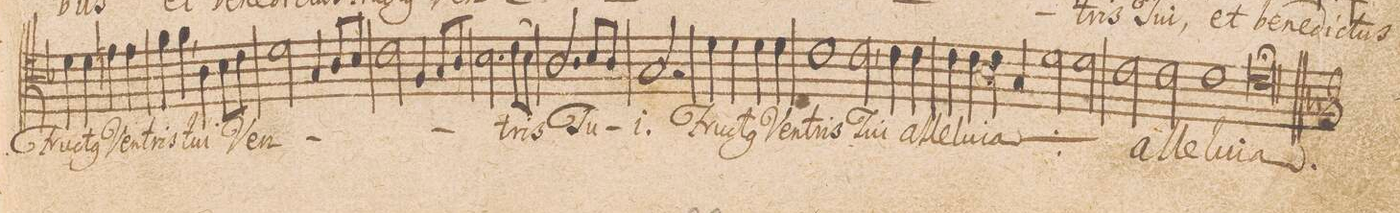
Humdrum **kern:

**kern	**text
*I"TENOR.	*
*clefC4	*
*k[b-]	*
*met(C|)	*
*M2/1	*
4d\	Fru-
4d\	-ct(us)
4en\	Ven-
4e\	.
=19-	=19-
4f\	-tris
4f,\	tu-
4A\	-i
8B-\L	.
8c\J	Ven-
2d\	.
4G/	.
8A/L	.
8B-/J	.
=20-	=20-
2c\	.
4F/	.
8G/L	.
8A/J	.
2.B-\	.
(>8c\L	tris
8B-\J)	.
=21-	=21-
2.A/	Tu-
8B-/L	.
8A/J	.
2G/	-i.
2rF	.
=22-	=22-
4d\	Fru-
4d\	-ct(us)
4d\	Ven-
4d\	-tris
1c	Tu-
=23-	=23-
2c,\	-i
4c\	al-
4c\	-le-
4c\	-lu-
4c\	-ia
*	*ij
4c\	al-
4G/	-le-
=24-	=24-
2d\	-lu-
2d\	-ia
*	*Xij
2c\	al-
2c\	-le-
=25-	=25-
1c	-lu-
0c;>	-ia.
==	==
*-	*-
